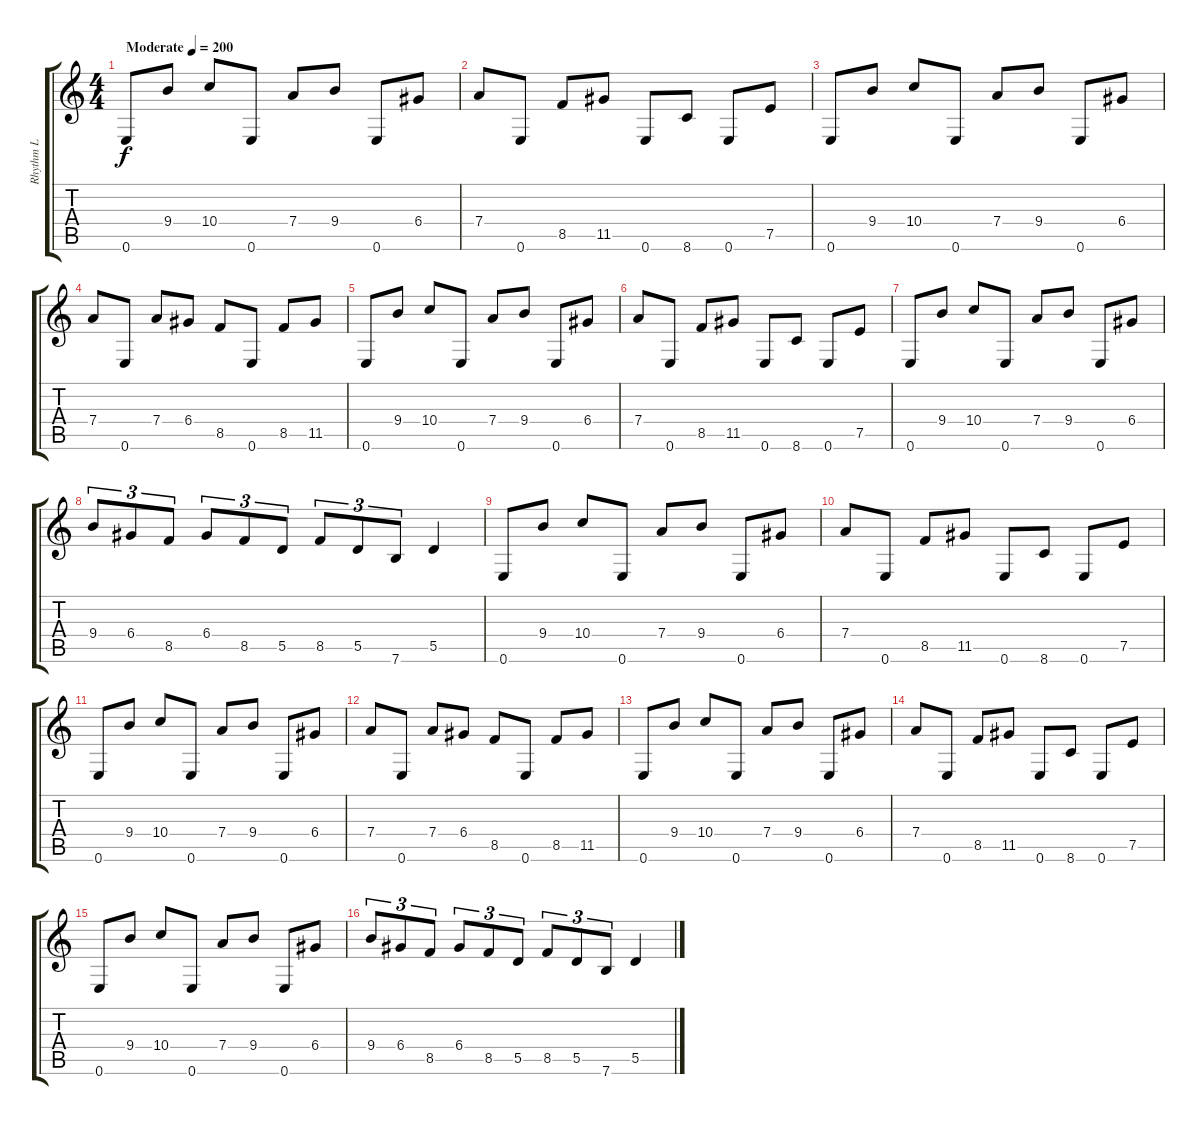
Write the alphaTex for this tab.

\track ("Rhythm L" "Rhythm L") {instrument distortionguitar}
\staff {score tabs}
\tuning (E4 B3 G3 D3 A2 E2) {hide}
\ts (4 4)
\tempo (200 "Moderate")
\clef g2
\ks c
0.6.8{dy f instrument distortionguitar} 9.4.8 10.4.8 0.6.8 7.4.8 9.4.8 0.6.8 6.4.8 |
7.4.8 0.6.8 8.5.8 11.5.8 0.6.8 8.6.8 0.6.8 7.5.8 |
0.6.8 9.4.8 10.4.8 0.6.8 7.4.8 9.4.8 0.6.8 6.4.8 |
7.4.8 0.6.8 7.4.8 6.4.8 8.5.8 0.6.8 8.5.8 11.5.8 |
0.6.8 9.4.8 10.4.8 0.6.8 7.4.8 9.4.8 0.6.8 6.4.8 |
7.4.8 0.6.8 8.5.8 11.5.8 0.6.8 8.6.8 0.6.8 7.5.8 |
0.6.8 9.4.8 10.4.8 0.6.8 7.4.8 9.4.8 0.6.8 6.4.8 |
9.4.8{tu (3 2)} 6.4.8{tu (3 2)} 8.5.8{tu (3 2)} 6.4.8{tu (3 2)} 8.5.8{tu (3 2)} 5.5.8{tu (3 2)} 8.5.8{tu (3 2)} 5.5.8{tu (3 2)} 7.6.8{tu (3 2)} 5.5.4 |
0.6.8 9.4.8 10.4.8 0.6.8 7.4.8 9.4.8 0.6.8 6.4.8 |
7.4.8 0.6.8 8.5.8 11.5.8 0.6.8 8.6.8 0.6.8 7.5.8 |
0.6.8 9.4.8 10.4.8 0.6.8 7.4.8 9.4.8 0.6.8 6.4.8 |
7.4.8 0.6.8 7.4.8 6.4.8 8.5.8 0.6.8 8.5.8 11.5.8 |
0.6.8 9.4.8 10.4.8 0.6.8 7.4.8 9.4.8 0.6.8 6.4.8 |
7.4.8 0.6.8 8.5.8 11.5.8 0.6.8 8.6.8 0.6.8 7.5.8 |
0.6.8 9.4.8 10.4.8 0.6.8 7.4.8 9.4.8 0.6.8 6.4.8 |
9.4.8{tu (3 2)} 6.4.8{tu (3 2)} 8.5.8{tu (3 2)} 6.4.8{tu (3 2)} 8.5.8{tu (3 2)} 5.5.8{tu (3 2)} 8.5.8{tu (3 2)} 5.5.8{tu (3 2)} 7.6.8{tu (3 2)} 5.5.4
